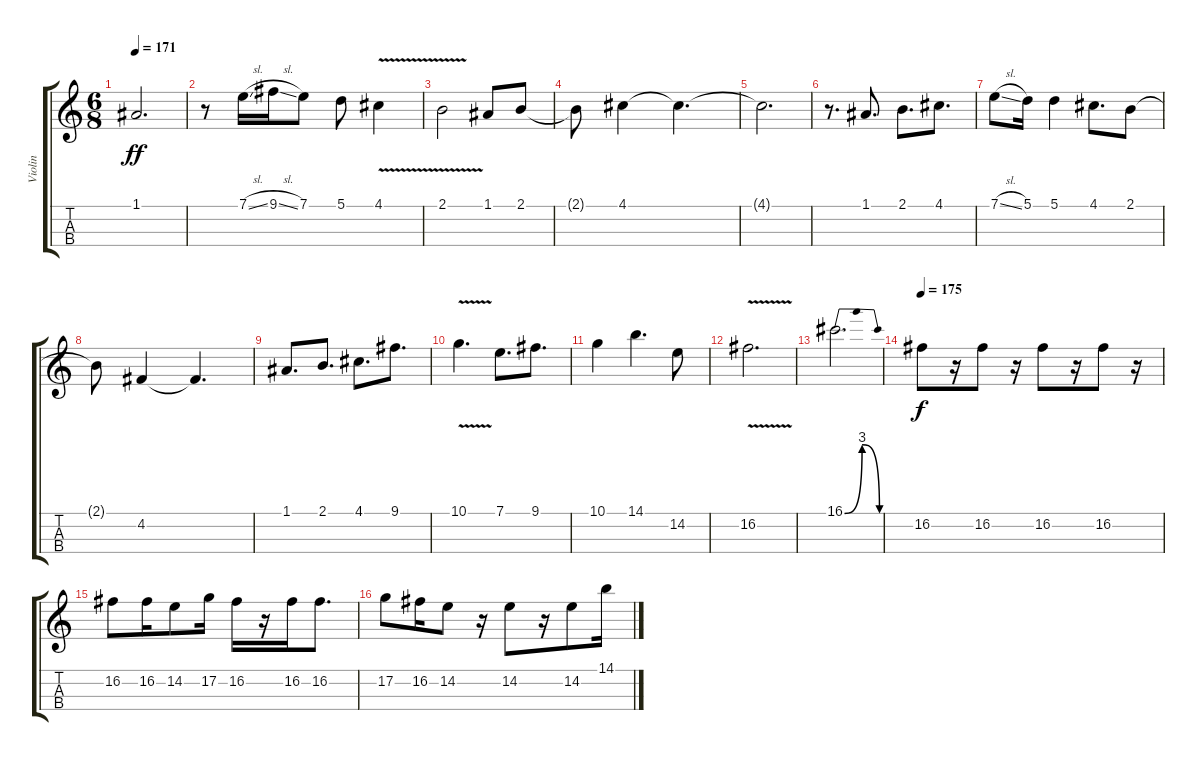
\track ("Violin" "Violin") {instrument violin}
\staff {score tabs}
\tuning (A4 D4 G3 C3) {hide}
\ts (6 8)
\tempo 171
\clef g2
\ks c
1.1{t}.2{d dy ff} |
r.8 7.1{sl}.16 9.1{sl}.16 7.1.8 5.1.8 4.1{v}.4 |
2.1{v}.2 1.1.8 2.1.8 |
2.1{t}.8 4.1.4 4.1{t}.4{d} |
4.1{t}.2{d} |
r.8{d} 1.1.8{d} 2.1.8{d} 4.1.8{d} |
7.1{sl}.8 5.1.16 5.1.4 4.1.8{d} 2.1.8 |
2.1{t}.8 4.2.4 4.2{t}.4{d} |
1.1.8{d} 2.1.8{d} 4.1.8{d} 9.1.8{d} |
10.1{v}.4{d} 7.1.8{d} 9.1.8{d} |
10.1.4 14.1.4{d} 14.2.8 |
16.2{v}.2{d} |
16.1{be (bendrelease 0 0 40 12 40 12 60 0)}.2{d} |
\tempo 175
16.2.8{dy f} r.16 16.2.8 r.16 16.2.8 r.16 16.2.8 r.16 |
16.2.8 16.2.16 14.2.8 17.2.16 16.2.16 r.16 16.2.16 16.2.8{d} |
17.2.8 16.2.16 14.2.8 r.16 14.2.8 r.16 14.2.8 14.1.16
